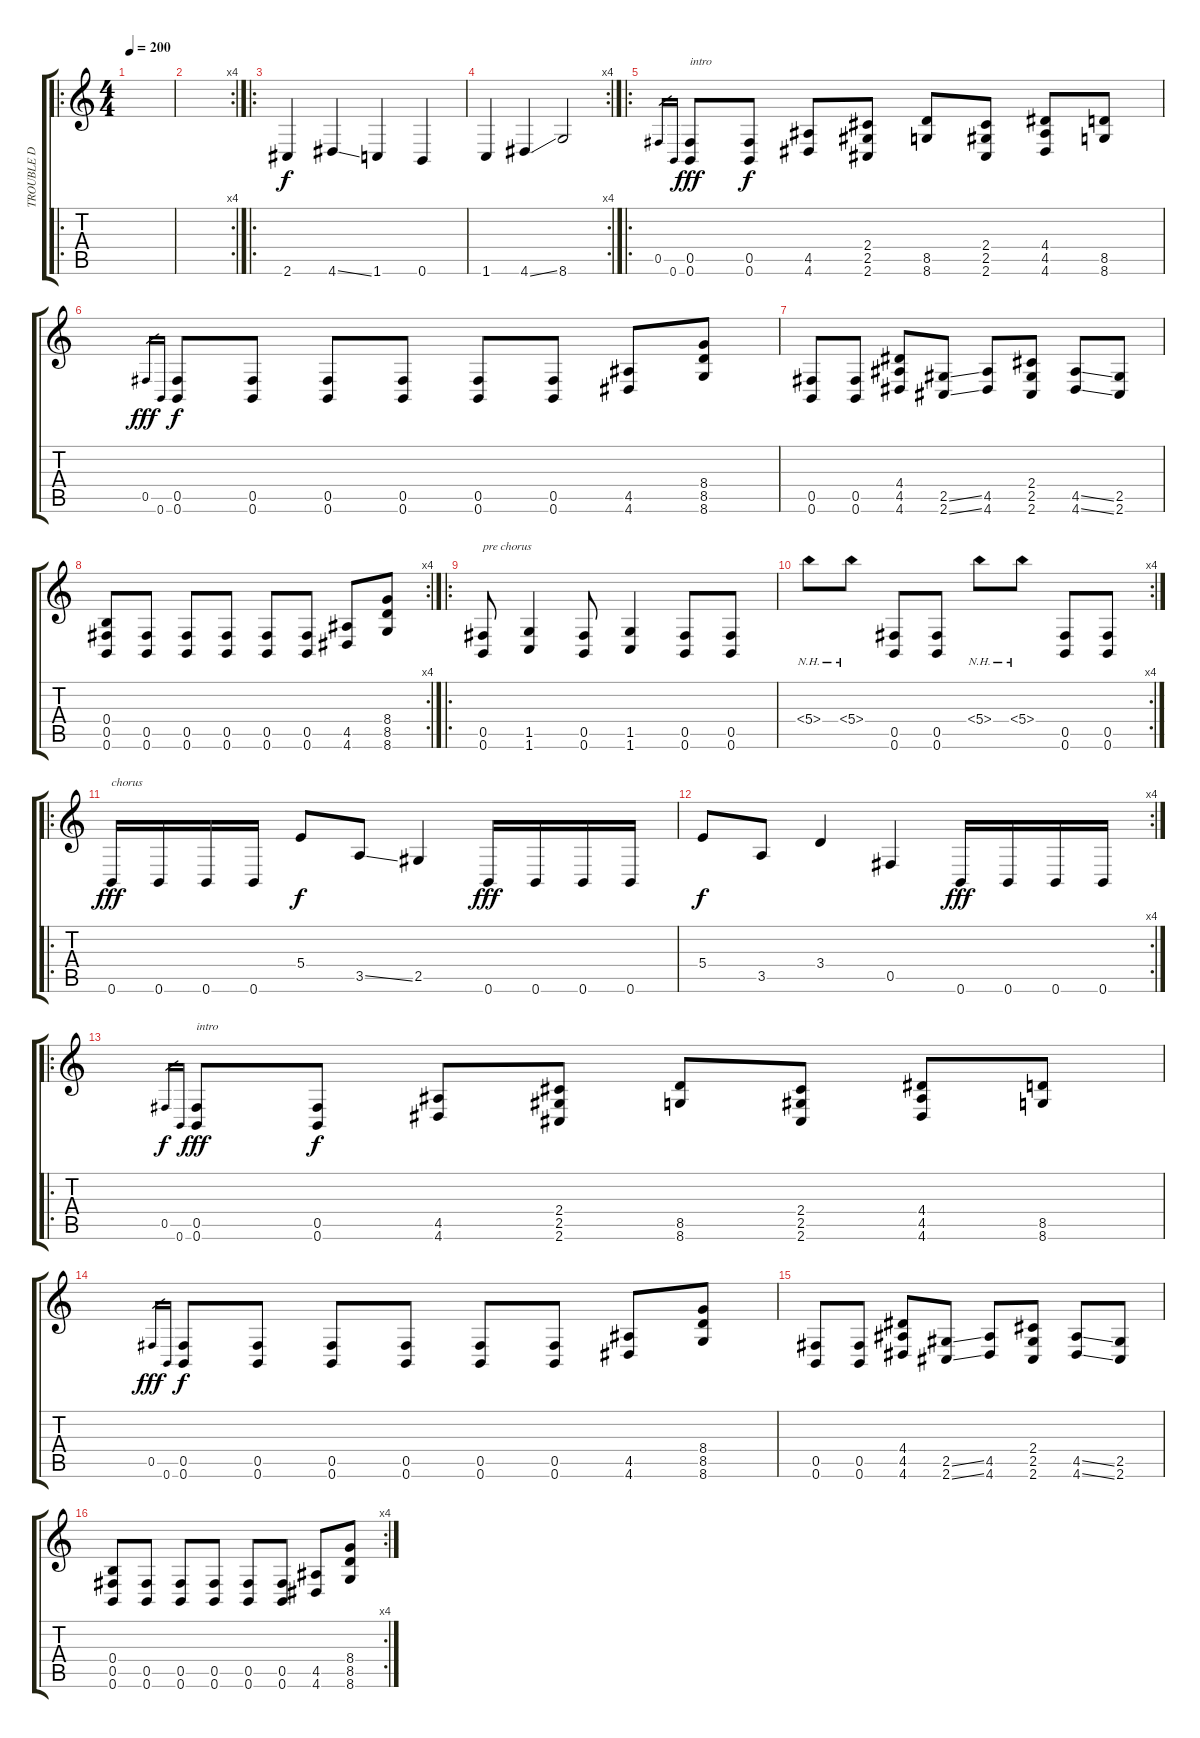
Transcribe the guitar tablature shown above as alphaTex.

\track ("TROUBLE D" "TROUBLE D") {instrument electricbassfinger}
\staff {score tabs}
\tuning (Db4 Ab3 E3 B2 Gb2 B1) {hide}
\ro
\ts (4 4)
\tempo 200
\clef g2
\ks c
|
\rc 4
|
\ro
2.6.4 4.6{ss}.4 1.6.4 0.6.4 |
\rc 4
1.6.4 4.6{ss}.4 8.6.2 |
\ro
0.5.16{gr} 0.6.16{gr} (0.5 0.6).8{txt "intro" dy fff} (0.5 0.6).8{dy f} (4.5 4.6).8 (2.4 2.5 2.6).8 (8.5 8.6).8 (2.4 2.5 2.6).8 (4.4 4.5 4.6).8 (8.5 8.6).8 |
0.5.16{gr dy fff} 0.6.16{gr} (0.5 0.6).8{dy f} (0.5 0.6).8 (0.5 0.6).8 (0.5 0.6).8 (0.5 0.6).8 (0.5 0.6).8 (4.5 4.6).8 (8.4 8.5 8.6).8 |
(0.5 0.6).8 (0.5 0.6).8 (4.4 4.5 4.6).8 (2.5{ss} 2.6{ss}).8 (4.5 4.6).8 (2.4 2.5 2.6).8 (4.5{ss} 4.6{ss}).8 (2.5 2.6).8 |
\rc 4
(0.4 0.5 0.6).8 (0.5 0.6).8 (0.5 0.6).8 (0.5 0.6).8 (0.5 0.6).8 (0.5 0.6).8 (4.5 4.6).8 (8.4 8.5 8.6).8 |
\ro
(0.5 0.6).8{txt "pre chorus"} (1.5 1.6).4 (0.5 0.6).8 (1.5 1.6).4 (0.5 0.6).8 (0.5 0.6).8 |
\rc 4
5.4{nh}.8 5.4{nh}.8 (0.5 0.6).8 (0.5 0.6).8 5.4{nh}.8 5.4{nh}.8 (0.5 0.6).8 (0.5 0.6).8 |
\ro
0.6.16{txt "chorus" dy fff} 0.6.16 0.6.16 0.6.16 5.4.8{dy f} 3.5{ss}.8 2.5.4 0.6.16{dy fff} 0.6.16 0.6.16 0.6.16 |
\rc 4
5.4.8{dy f} 3.5.8 3.4.4 0.5.4 0.6.16{dy fff} 0.6.16 0.6.16 0.6.16 |
\ro
0.5.16{gr dy f} 0.6.16{gr} (0.5 0.6).8{txt "intro" dy fff} (0.5 0.6).8{dy f} (4.5 4.6).8 (2.4 2.5 2.6).8 (8.5 8.6).8 (2.4 2.5 2.6).8 (4.4 4.5 4.6).8 (8.5 8.6).8 |
0.5.16{gr dy fff} 0.6.16{gr} (0.5 0.6).8{dy f} (0.5 0.6).8 (0.5 0.6).8 (0.5 0.6).8 (0.5 0.6).8 (0.5 0.6).8 (4.5 4.6).8 (8.4 8.5 8.6).8 |
(0.5 0.6).8 (0.5 0.6).8 (4.4 4.5 4.6).8 (2.5{ss} 2.6{ss}).8 (4.5 4.6).8 (2.4 2.5 2.6).8 (4.5{ss} 4.6{ss}).8 (2.5 2.6).8 |
\rc 4
(0.4 0.5 0.6).8 (0.5 0.6).8 (0.5 0.6).8 (0.5 0.6).8 (0.5 0.6).8 (0.5 0.6).8 (4.5 4.6).8 (8.4 8.5 8.6).8
